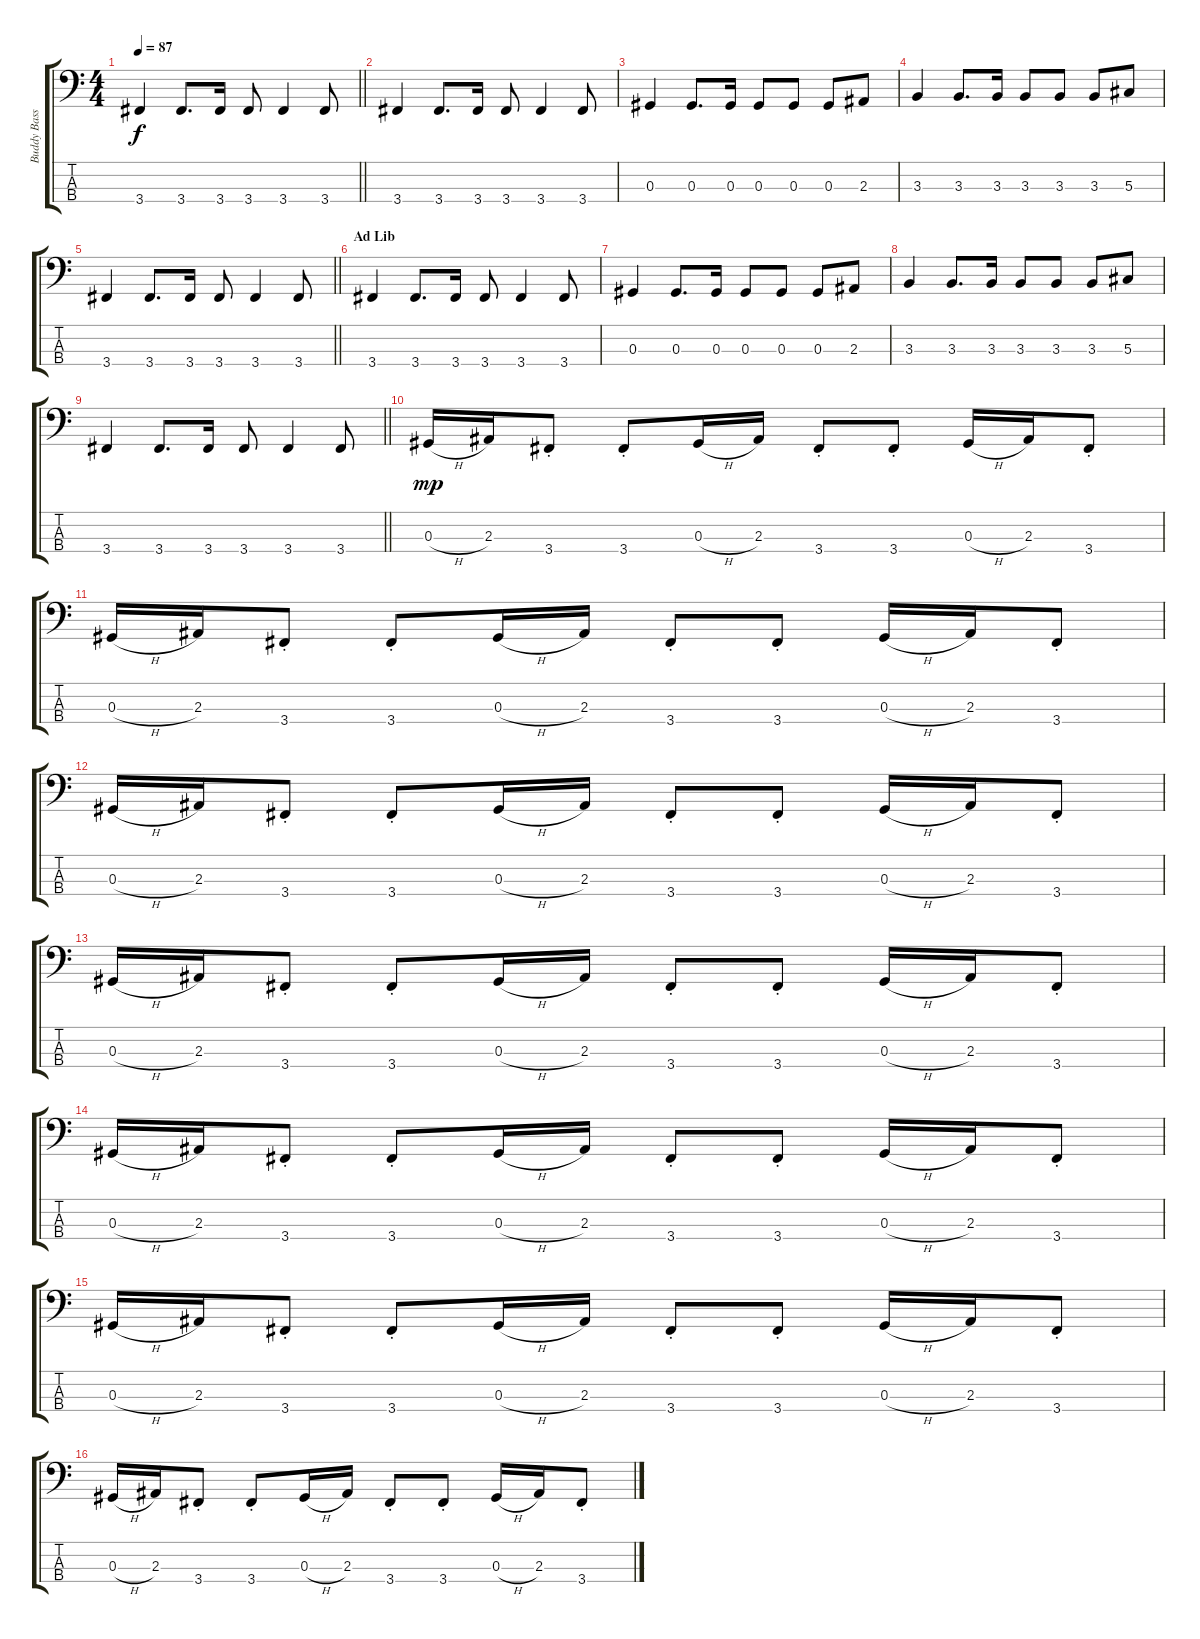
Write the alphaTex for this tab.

\track ("Buddy Bass" "Buddy Bass") {instrument electricbassfinger}
\staff {score tabs}
\tuning (Gb2 Db2 Ab1 Eb1) {hide}
\ts (4 4)
\tempo 87
\clef f4
\barLineRight lightlight
\ks c
3.4.4{dy f} 3.4.8{d} 3.4.16 3.4.8 3.4.4 3.4.8 |
3.4.4 3.4.8{d} 3.4.16 3.4.8 3.4.4 3.4.8 |
0.3.4 0.3.8{d} 0.3.16 0.3.8 0.3.8 0.3.8 2.3.8 |
3.3.4 3.3.8{d} 3.3.16 3.3.8 3.3.8 3.3.8 5.3.8 |
\barLineRight lightlight
3.4.4 3.4.8{d} 3.4.16 3.4.8 3.4.4 3.4.8 |
\section ("" "Ad Lib")
3.4.4 3.4.8{d} 3.4.16 3.4.8 3.4.4 3.4.8 |
0.3.4 0.3.8{d} 0.3.16 0.3.8 0.3.8 0.3.8 2.3.8 |
3.3.4 3.3.8{d} 3.3.16 3.3.8 3.3.8 3.3.8 5.3.8 |
\barLineRight lightlight
3.4.4 3.4.8{d} 3.4.16 3.4.8 3.4.4 3.4.8 |
0.3{h}.16{dy mp} 2.3.16 3.4{st}.8 3.4{st}.8 0.3{h}.16 2.3.16 3.4{st}.8 3.4{st}.8 0.3{h}.16 2.3.16 3.4{st}.8 |
0.3{h}.16 2.3.16 3.4{st}.8 3.4{st}.8 0.3{h}.16 2.3.16 3.4{st}.8 3.4{st}.8 0.3{h}.16 2.3.16 3.4{st}.8 |
0.3{h}.16 2.3.16 3.4{st}.8 3.4{st}.8 0.3{h}.16 2.3.16 3.4{st}.8 3.4{st}.8 0.3{h}.16 2.3.16 3.4{st}.8 |
0.3{h}.16 2.3.16 3.4{st}.8 3.4{st}.8 0.3{h}.16 2.3.16 3.4{st}.8 3.4{st}.8 0.3{h}.16 2.3.16 3.4{st}.8 |
0.3{h}.16 2.3.16 3.4{st}.8 3.4{st}.8 0.3{h}.16 2.3.16 3.4{st}.8 3.4{st}.8 0.3{h}.16 2.3.16 3.4{st}.8 |
0.3{h}.16 2.3.16 3.4{st}.8 3.4{st}.8 0.3{h}.16 2.3.16 3.4{st}.8 3.4{st}.8 0.3{h}.16 2.3.16 3.4{st}.8 |
0.3{h}.16 2.3.16 3.4{st}.8 3.4{st}.8 0.3{h}.16 2.3.16 3.4{st}.8 3.4{st}.8 0.3{h}.16 2.3.16 3.4{st}.8
